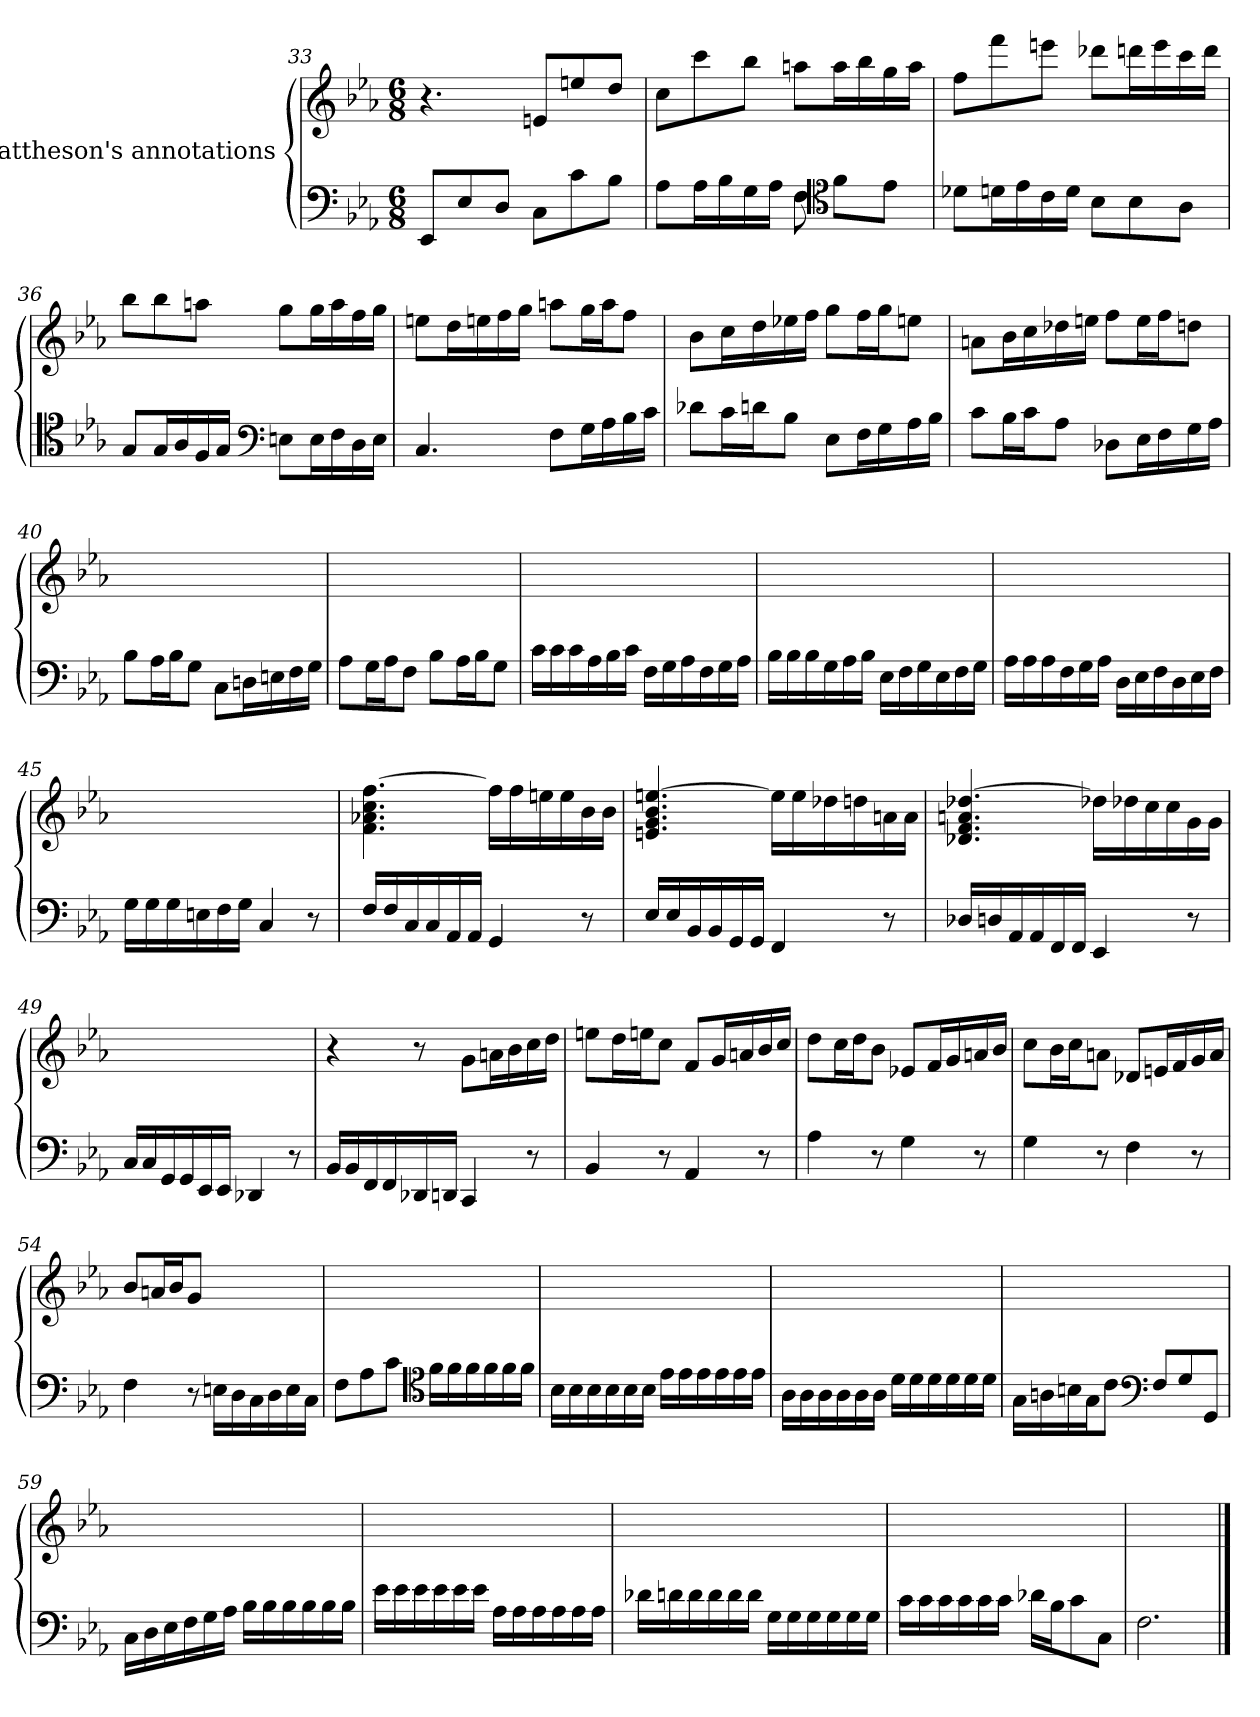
**kern	**kern
*part2	*part1
*staff2	*staff1
*	*I"Mattheson's annotations
*clefF4	*clefG2
*k[b-e-a-]	*k[b-e-a-]
*E-:	*E-:
*M6/8	*M6/8
=33	=33
8EE-L	4.r
8E-	.
8DJ	.
8CL	8eL
8c	8ee
8B-J	8ddJ
=34	=34
8A-L	8ccL
16A-L	8ccc
16B-	.
16G	8bb-J
16A-JJ	.
8F	8aaL
*clefC4	*
8fL	16aaL
.	16bb-
8e-J	16gg
.	16aaJJ
=35	=35
8d-XL	8ffL
16dL	8fff
16e-	.
16c	8eeeJ
16dJJ	.
8B-L	8ddd-XL
8B-	16dddL
.	16eee
8A-J	16ccc
.	16dddJJ
=36	=36
8GL	8bb-L
16GL	8bb-
16A-	.
16F	8aaJ
16GJJ	.
*clefF4	*
8EnL	8ggL
16EL	16ggL
16F	16aa
16D	16ff
16EJJ	16ggJJ
=37	=37
4.C	8eenL
.	16ddL
.	16een
.	16ff
.	16ggJJ
8FL	8aaL
16GL	16ggL
16A-	16aaJ
16B-	8ffJ
16cJJ	.
=38	=38
8d-XL	8b-L
16cL	16ccL
16dJ	16dd
8B-J	16ee-X
.	16ffJJ
8E-L	8ggL
16FL	16ffL
16G	16ggJ
16A-	8eeJ
16B-JJ	.
=39	=39
8cL	8aL
16B-L	16b-L
16cJ	16cc
8A-J	16dd-X
.	16eeJJ
8D-XL	8ffL
16E-L	16eeL
16F	16ffJ
16G	8ddJ
16A-JJ	.
=40	=40
8B-L	2.ryy
16A-L	.
16B-J	.
8GJ	.
8CL	.
16DnL	.
16En	.
16F	.
16GJJ	.
=41	=41
8A-L	2.ryy
16GL	.
16A-J	.
8FJ	.
8B-L	.
16A-L	.
16B-J	.
8GJ	.
=42	=42
16cLL	2.ryy
16c	.
16c	.
16A-	.
16B-	.
16cJJ	.
16FLL	.
16G	.
16A-	.
16F	.
16G	.
16A-JJ	.
=43	=43
16B-LL	2.ryy
16B-	.
16B-	.
16G	.
16A-	.
16B-JJ	.
16E-LL	.
16F	.
16G	.
16E-	.
16F	.
16GJJ	.
=44	=44
16A-LL	2.ryy
16A-	.
16A-	.
16F	.
16G	.
16A-JJ	.
16DLL	.
16E-	.
16F	.
16D	.
16E-	.
16FJJ	.
=45	=45
16GLL	2.ryy
16G	.
16G	.
16En	.
16F	.
16GJJ	.
4C	.
8r	.
=46	=46
16FLL	4.f 4.a-X 4.cc [4.ff
16F	.
16C	.
16C	.
16AA-	.
16AA-JJ	.
4GG	16ffLL]
.	16ff
.	16ee
.	16ee
8r	16b-
.	16b-JJ
=47	=47
16E-LL	4.e 4.g 4.b- [4.ee
16E-	.
16BB-	.
16BB-	.
16GG	.
16GGJJ	.
4FF	16eeLL]
.	16ee
.	16dd-X
.	16dd
8r	16a
.	16aJJ
=48	=48
16D-XLL	4.d-X 4.f 4.a [4.dd-X
16D	.
16AA-	.
16AA-	.
16FF	.
16FFJJ	.
4EE-	16dd-XLL]
.	16dd-X
.	16cc
.	16cc
8r	16g
.	16gJJ
=49	=49
16CLL	2.ryy
16C	.
16GG	.
16GG	.
16EE-	.
16EE-JJ	.
4DD-X	.
8r	.
=50	=50
16BB-LL	4r
16BB-	.
16FF	.
16FF	.
16DD-X	8r
16DDJJ	.
4CC	8gL
.	16aL
.	16b-
8r	16cc
.	16ddJJ
=51	=51
4BB-	8eenL
.	16ddL
.	16eenJ
8r	8ccJ
4AA-	8fL
.	16gL
.	16a
8r	16b-
.	16ccJJ
=52	=52
4A-	8ddL
.	16ccL
.	16ddJ
8r	8b-J
4G	8e-XL
.	16fL
.	16g
8r	16a
.	16b-JJ
=53	=53
4G	8ccL
.	16b-L
.	16ccJ
8r	8aJ
4F	8d-XL
.	16eL
.	16f
8r	16g
.	16aJJ
=54	=54
4F	8b-L
.	16aL
.	16b-J
8r	8gJ
16EnLL	4.ryy
16D	.
16C	.
16D	.
16E	.
16CJJ	.
=55	=55
8FL	2.ryy
8A-	.
8cJ	.
*clefC4	*
16fLL	.
16f	.
16f	.
16f	.
16f	.
16fJJ	.
=56	=56
16B-LL	2.ryy
16B-	.
16B-	.
16B-	.
16B-	.
16B-JJ	.
16e-LL	.
16e-	.
16e-	.
16e-	.
16e-	.
16e-JJ	.
=57	=57
16A-LL	2.ryy
16A-	.
16A-	.
16A-	.
16A-	.
16A-JJ	.
16dLL	.
16d	.
16d	.
16d	.
16d	.
16dJJ	.
=58	=58
16GLL	2.ryy
16An	.
16Bn	.
16GJ	.
8cJ	.
*clefF4	*
8FL	.
8G	.
8GGJ	.
=59	=59
16CLL	2.ryy
16D	.
16E-	.
16F	.
16G	.
16A-JJ	.
16B-LL	.
16B-	.
16B-	.
16B-	.
16B-	.
16B-JJ	.
=60	=60
16e-LL	2.ryy
16e-	.
16e-	.
16e-	.
16e-	.
16e-JJ	.
16A-LL	.
16A-	.
16A-	.
16A-	.
16A-	.
16A-JJ	.
=61	=61
16d-XLL	2.ryy
16d	.
16d	.
16d	.
16d	.
16dJJ	.
16GLL	.
16G	.
16G	.
16G	.
16G	.
16GJJ	.
=62	=62
16cLL	2.ryy
16c	.
16c	.
16c	.
16c	.
16cJJ	.
16d-XLL	.
16B-J	.
8c	.
8CJ	.
=63	=63
2.F	2.ryy
==	==
*-	*-
